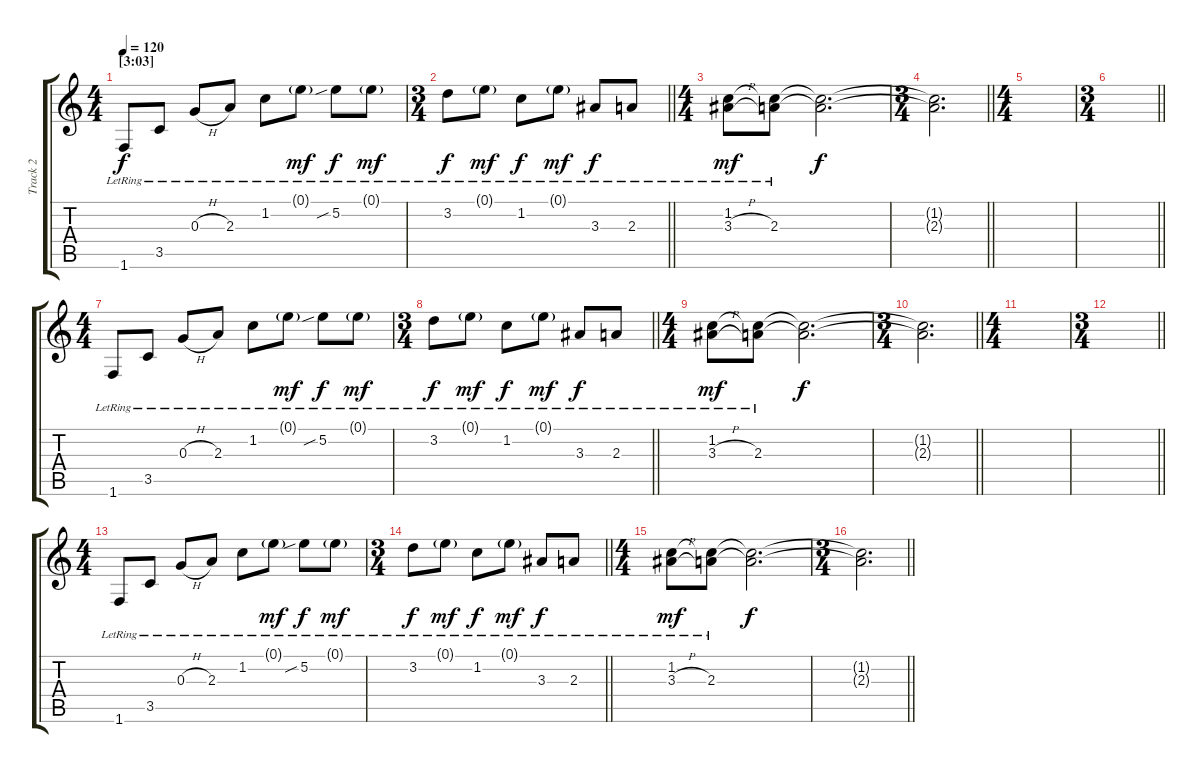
\track ("Track 2" "Track 2") {instrument electricguitarjazz}
\staff {score tabs}
\tuning (E4 B3 G3 D3 A2 E2) {hide}
\ts (4 4)
\section ("" "[3:03]")
\tempo 120
\clef g2
\ks c
1.6{lr}.8{dy f instrument overdrivenguitar} 3.5{lr}.8 0.3{h lr}.8 2.3{lr}.8 1.2{lr}.8 0.1{g lr}.8{dy mf} 5.2{sib lr}.8{dy f} 0.1{g lr}.8{dy mf} |
\ts (3 4)
\barLineRight lightlight
3.2{lr}.8{dy f} 0.1{g lr}.8{dy mf} 1.2{lr}.8{dy f} 0.1{g lr}.8{dy mf} 3.3{lr}.8{dy f} 2.3{lr}.8 |
\ts (4 4)
(1.2 3.3{h lr}).8{dy mf} (1.2{t} 2.3{lr}).8 (1.2{t} 2.3{t}).2{d dy f} |
\ts (3 4)
\barLineRight lightlight
(1.2{t} 2.3{t}).2{d volume 0} |
\ts (4 4)
|
\ts (3 4)
\barLineRight lightlight
|
\ts (4 4)
1.6{lr}.8 3.5{lr}.8 0.3{h lr}.8 2.3{lr}.8 1.2{lr}.8 0.1{g lr}.8{dy mf} 5.2{sib lr}.8{dy f} 0.1{g lr}.8{dy mf} |
\ts (3 4)
\barLineRight lightlight
3.2{lr}.8{dy f} 0.1{g lr}.8{dy mf} 1.2{lr}.8{dy f} 0.1{g lr}.8{dy mf} 3.3{lr}.8{dy f} 2.3{lr}.8 |
\ts (4 4)
(1.2 3.3{h lr}).8{dy mf} (1.2{t} 2.3{lr}).8 (1.2{t} 2.3{t}).2{d dy f} |
\ts (3 4)
\barLineRight lightlight
(1.2{t} 2.3{t}).2{d volume 0} |
\ts (4 4)
|
\ts (3 4)
\barLineRight lightlight
|
\ts (4 4)
1.6{lr}.8{instrument overdrivenguitar} 3.5{lr}.8 0.3{h lr}.8 2.3{lr}.8 1.2{lr}.8 0.1{g lr}.8{dy mf} 5.2{sib lr}.8{dy f} 0.1{g lr}.8{dy mf} |
\ts (3 4)
\barLineRight lightlight
3.2{lr}.8{dy f} 0.1{g lr}.8{dy mf} 1.2{lr}.8{dy f} 0.1{g lr}.8{dy mf} 3.3{lr}.8{dy f} 2.3{lr}.8 |
\ts (4 4)
(1.2 3.3{h lr}).8{dy mf} (1.2{t} 2.3{lr}).8 (1.2{t} 2.3{t}).2{d dy f} |
\ts (3 4)
\barLineRight lightlight
(1.2{t} 2.3{t}).2{d volume 0}
